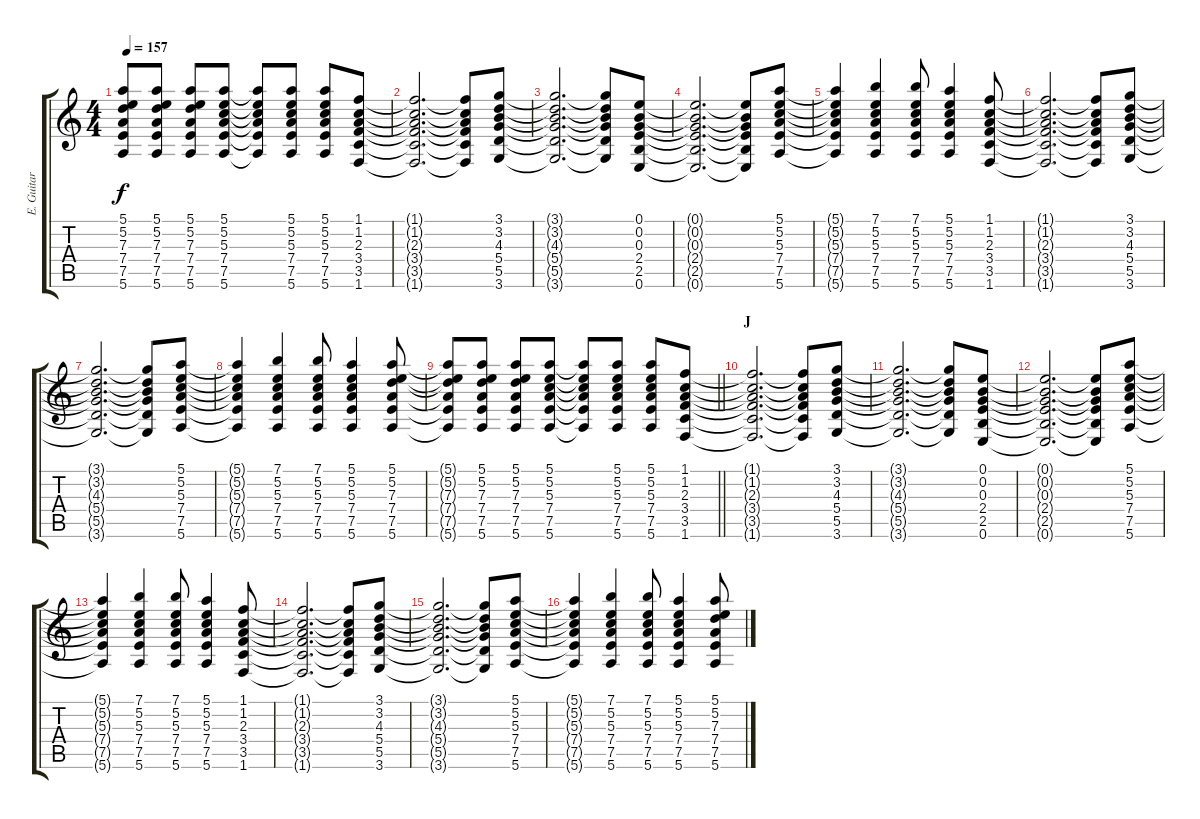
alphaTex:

\track ("E. Guitar II" "E. Guitar ") {instrument electricguitarclean}
\staff {score tabs}
\tuning (E4 B3 G3 D3 A2 E2) {hide}
\ts (4 4)
\tempo 157
\clef g2
\ks c
(5.1{t} 5.2{t} 7.3{t} 7.4{t} 7.5{t} 5.6{t}).8{dy f} (5.1 5.2 7.3 7.4 7.5 5.6).8 (5.1 5.2 7.3 7.4 7.5 5.6).8 (5.1 5.2 5.3 7.4 7.5 5.6).8 (5.1{t} 5.2{t} 5.3{t} 7.4{t} 7.5{t} 5.6{t}).8 (5.1 5.2 5.3 7.4 7.5 5.6).8 (5.1 5.2 5.3 7.4 7.5 5.6).8 (1.1 1.2 2.3 3.4 3.5 1.6).8 |
(1.1{t} 1.2{t} 2.3{t} 3.4{t} 3.5{t} 1.6{t}).2{d} (1.1{t} 1.2{t} 2.3{t} 3.4{t} 3.5{t} 1.6{t}).8 (3.1 3.2 4.3 5.4 5.5 3.6).8 |
(3.1{t} 3.2{t} 4.3{t} 5.4{t} 5.5{t} 3.6{t}).2{d} (3.1{t} 3.2{t} 4.3{t} 5.4{t} 5.5{t} 3.6{t}).8 (0.1 0.2 0.3 2.4 2.5 0.6).8 |
(0.1{t} 0.2{t} 0.3{t} 2.4{t} 2.5{t} 0.6{t}).2{d} (0.1{t} 0.2{t} 0.3{t} 2.4{t} 2.5{t} 0.6{t}).8 (5.1 5.2 5.3 7.4 7.5 5.6).8 |
(5.1{t} 5.2{t} 5.3{t} 7.4{t} 7.5{t} 5.6{t}).4 (7.1 5.2 5.3 7.4 7.5 5.6).4 (7.1 5.2 5.3 7.4 7.5 5.6).8 (5.1 5.2 5.3 7.4 7.5 5.6).4 (1.1 1.2 2.3 3.4 3.5 1.6).8 |
(1.1{t} 1.2{t} 2.3{t} 3.4{t} 3.5{t} 1.6{t}).2{d} (1.1{t} 1.2{t} 2.3{t} 3.4{t} 3.5{t} 1.6{t}).8 (3.1 3.2 4.3 5.4 5.5 3.6).8 |
(3.1{t} 3.2{t} 4.3{t} 5.4{t} 5.5{t} 3.6{t}).2{d} (3.1{t} 3.2{t} 4.3{t} 5.4{t} 5.5{t} 3.6{t}).8 (5.1 5.2 5.3 7.4 7.5 5.6).8 |
(5.1{t} 5.2{t} 5.3{t} 7.4{t} 7.5{t} 5.6{t}).4 (7.1 5.2 5.3 7.4 7.5 5.6).4 (7.1 5.2 5.3 7.4 7.5 5.6).8 (5.1 5.2 5.3 7.4 7.5 5.6).4 (5.1 5.2 7.3 7.4 7.5 5.6).8 |
\barLineRight lightlight
(5.1{t} 5.2{t} 7.3{t} 7.4{t} 7.5{t} 5.6{t}).8 (5.1 5.2 7.3 7.4 7.5 5.6).8 (5.1 5.2 7.3 7.4 7.5 5.6).8 (5.1 5.2 5.3 7.4 7.5 5.6).8 (5.1{t} 5.2{t} 5.3{t} 7.4{t} 7.5{t} 5.6{t}).8 (5.1 5.2 5.3 7.4 7.5 5.6).8 (5.1 5.2 5.3 7.4 7.5 5.6).8 (1.1 1.2 2.3 3.4 3.5 1.6).8 |
\section ("" "J")
(1.1{t} 1.2{t} 2.3{t} 3.4{t} 3.5{t} 1.6{t}).2{d} (1.1{t} 1.2{t} 2.3{t} 3.4{t} 3.5{t} 1.6{t}).8 (3.1 3.2 4.3 5.4 5.5 3.6).8 |
(3.1{t} 3.2{t} 4.3{t} 5.4{t} 5.5{t} 3.6{t}).2{d} (3.1{t} 3.2{t} 4.3{t} 5.4{t} 5.5{t} 3.6{t}).8 (0.1 0.2 0.3 2.4 2.5 0.6).8 |
(0.1{t} 0.2{t} 0.3{t} 2.4{t} 2.5{t} 0.6{t}).2{d} (0.1{t} 0.2{t} 0.3{t} 2.4{t} 2.5{t} 0.6{t}).8 (5.1 5.2 5.3 7.4 7.5 5.6).8 |
(5.1{t} 5.2{t} 5.3{t} 7.4{t} 7.5{t} 5.6{t}).4 (7.1 5.2 5.3 7.4 7.5 5.6).4 (7.1 5.2 5.3 7.4 7.5 5.6).8 (5.1 5.2 5.3 7.4 7.5 5.6).4 (1.1 1.2 2.3 3.4 3.5 1.6).8 |
(1.1{t} 1.2{t} 2.3{t} 3.4{t} 3.5{t} 1.6{t}).2{d} (1.1{t} 1.2{t} 2.3{t} 3.4{t} 3.5{t} 1.6{t}).8 (3.1 3.2 4.3 5.4 5.5 3.6).8 |
(3.1{t} 3.2{t} 4.3{t} 5.4{t} 5.5{t} 3.6{t}).2{d} (3.1{t} 3.2{t} 4.3{t} 5.4{t} 5.5{t} 3.6{t}).8 (5.1 5.2 5.3 7.4 7.5 5.6).8 |
(5.1{t} 5.2{t} 5.3{t} 7.4{t} 7.5{t} 5.6{t}).4 (7.1 5.2 5.3 7.4 7.5 5.6).4 (7.1 5.2 5.3 7.4 7.5 5.6).8 (5.1 5.2 5.3 7.4 7.5 5.6).4 (5.1 5.2 7.3 7.4 7.5 5.6).8
